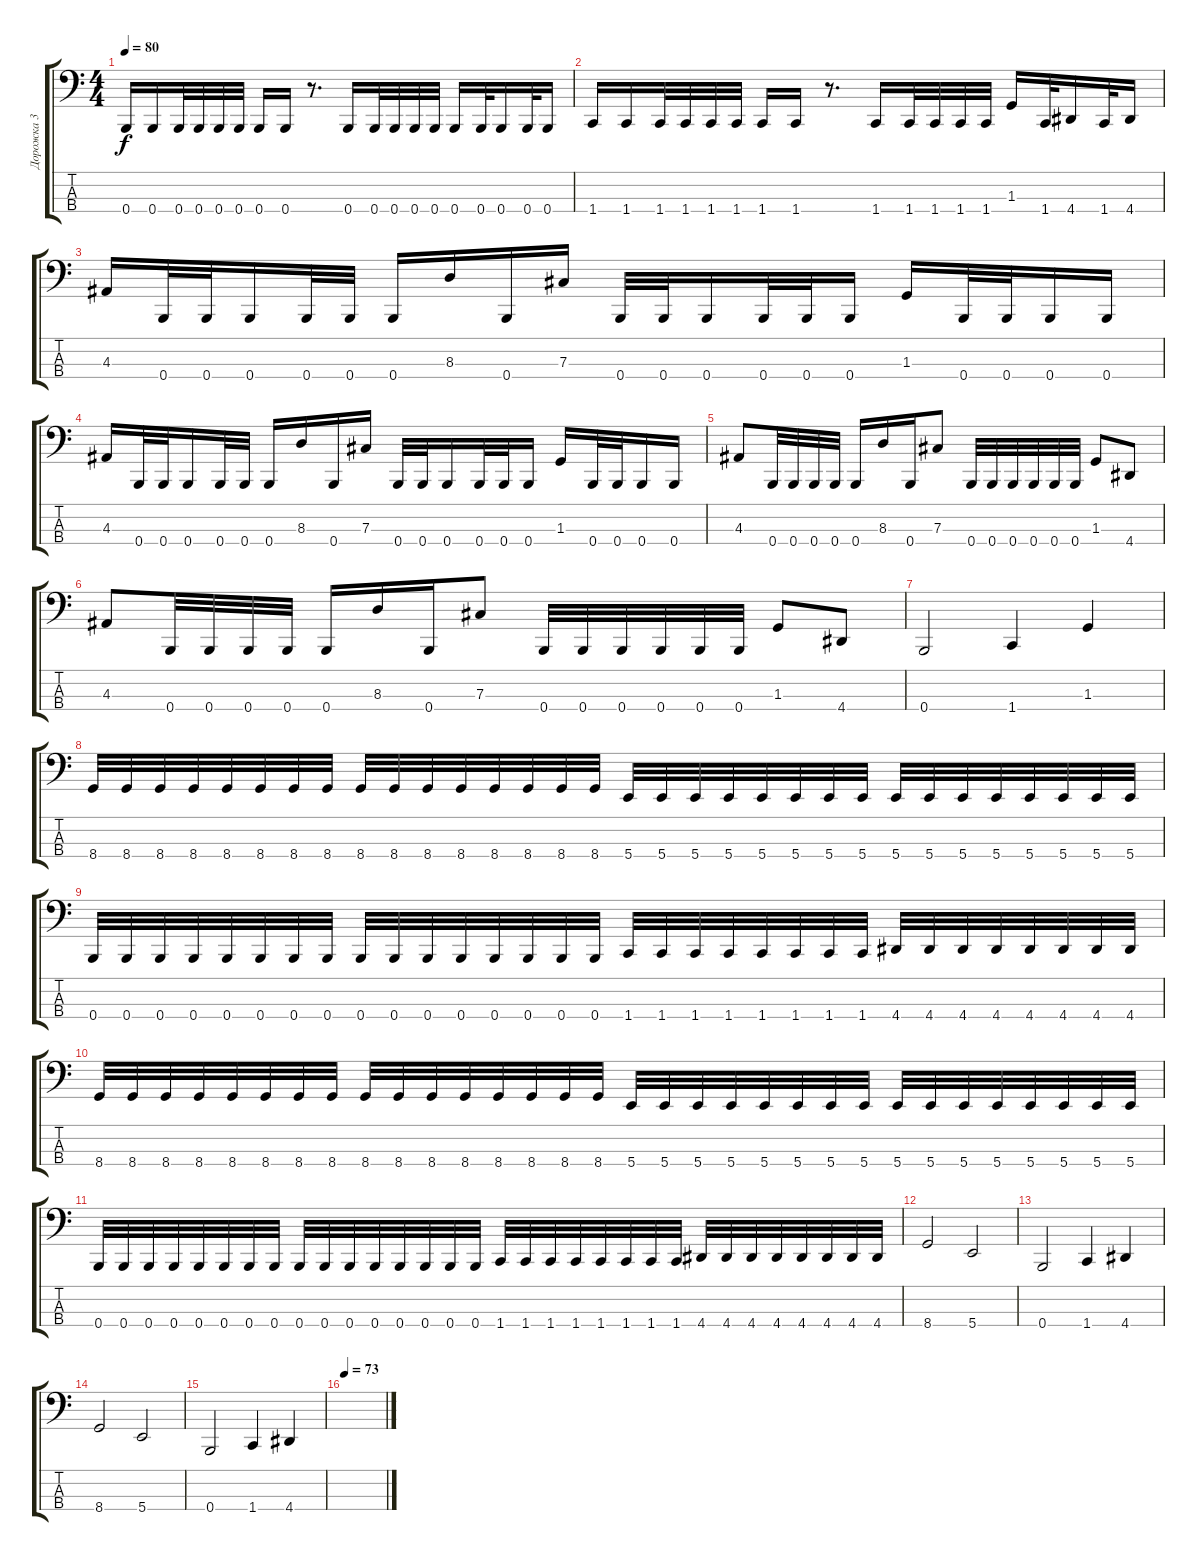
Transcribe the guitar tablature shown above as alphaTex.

\track ("Дорожка 3" "Дорожка 3") {instrument electricbassfinger}
\staff {score tabs}
\tuning (E2 B1 Gb1 B0) {hide}
\ts (4 4)
\tempo 80
\clef f4
\ks c
0.4.16{dy f} 0.4.16 0.4.32 0.4.32 0.4.32 0.4.32 0.4.16 0.4.16 r.8{d} 0.4.16 0.4.32 0.4.32 0.4.32 0.4.32 0.4.16 0.4.32 0.4.16 0.4.32 0.4.16 |
1.4.16 1.4.16 1.4.32 1.4.32 1.4.32 1.4.32 1.4.16 1.4.16 r.8{d} 1.4.16 1.4.32 1.4.32 1.4.32 1.4.32 1.3.16 1.4.32 4.4.16 1.4.32 4.4.16 |
4.3.16 0.4.32 0.4.32 0.4.16 0.4.32 0.4.32 0.4.16 8.3.16 0.4.16 7.3.16 0.4.32 0.4.32 0.4.16 0.4.32 0.4.32 0.4.16 1.3.16 0.4.32 0.4.32 0.4.16 0.4.16 |
4.3.16 0.4.32 0.4.32 0.4.16 0.4.32 0.4.32 0.4.16 8.3.16 0.4.16 7.3.16 0.4.32 0.4.32 0.4.16 0.4.32 0.4.32 0.4.16 1.3.16 0.4.32 0.4.32 0.4.16 0.4.16 |
4.3.8 0.4.32 0.4.32 0.4.32 0.4.32 0.4.16 8.3.16 0.4.16 7.3.8 0.4.32 0.4.32 0.4.32 0.4.32 0.4.32 0.4.32 1.3.8 4.4.8 |
4.3.8 0.4.32 0.4.32 0.4.32 0.4.32 0.4.16 8.3.16 0.4.16 7.3.8 0.4.32 0.4.32 0.4.32 0.4.32 0.4.32 0.4.32 1.3.8 4.4.8 |
0.4.2 1.4.4 1.3.4 |
8.4.32 8.4.32 8.4.32 8.4.32 8.4.32 8.4.32 8.4.32 8.4.32 8.4.32 8.4.32 8.4.32 8.4.32 8.4.32 8.4.32 8.4.32 8.4.32 5.4.32 5.4.32 5.4.32 5.4.32 5.4.32 5.4.32 5.4.32 5.4.32 5.4.32 5.4.32 5.4.32 5.4.32 5.4.32 5.4.32 5.4.32 5.4.32 |
0.4.32 0.4.32 0.4.32 0.4.32 0.4.32 0.4.32 0.4.32 0.4.32 0.4.32 0.4.32 0.4.32 0.4.32 0.4.32 0.4.32 0.4.32 0.4.32 1.4.32 1.4.32 1.4.32 1.4.32 1.4.32 1.4.32 1.4.32 1.4.32 4.4.32 4.4.32 4.4.32 4.4.32 4.4.32 4.4.32 4.4.32 4.4.32 |
8.4.32 8.4.32 8.4.32 8.4.32 8.4.32 8.4.32 8.4.32 8.4.32 8.4.32 8.4.32 8.4.32 8.4.32 8.4.32 8.4.32 8.4.32 8.4.32 5.4.32 5.4.32 5.4.32 5.4.32 5.4.32 5.4.32 5.4.32 5.4.32 5.4.32 5.4.32 5.4.32 5.4.32 5.4.32 5.4.32 5.4.32 5.4.32 |
0.4.32 0.4.32 0.4.32 0.4.32 0.4.32 0.4.32 0.4.32 0.4.32 0.4.32 0.4.32 0.4.32 0.4.32 0.4.32 0.4.32 0.4.32 0.4.32 1.4.32 1.4.32 1.4.32 1.4.32 1.4.32 1.4.32 1.4.32 1.4.32 4.4.32 4.4.32 4.4.32 4.4.32 4.4.32 4.4.32 4.4.32 4.4.32 |
8.4.2 5.4.2 |
0.4.2 1.4.4 4.4.4 |
8.4.2 5.4.2 |
0.4.2 1.4.4 4.4.4 |
\tempo 73
